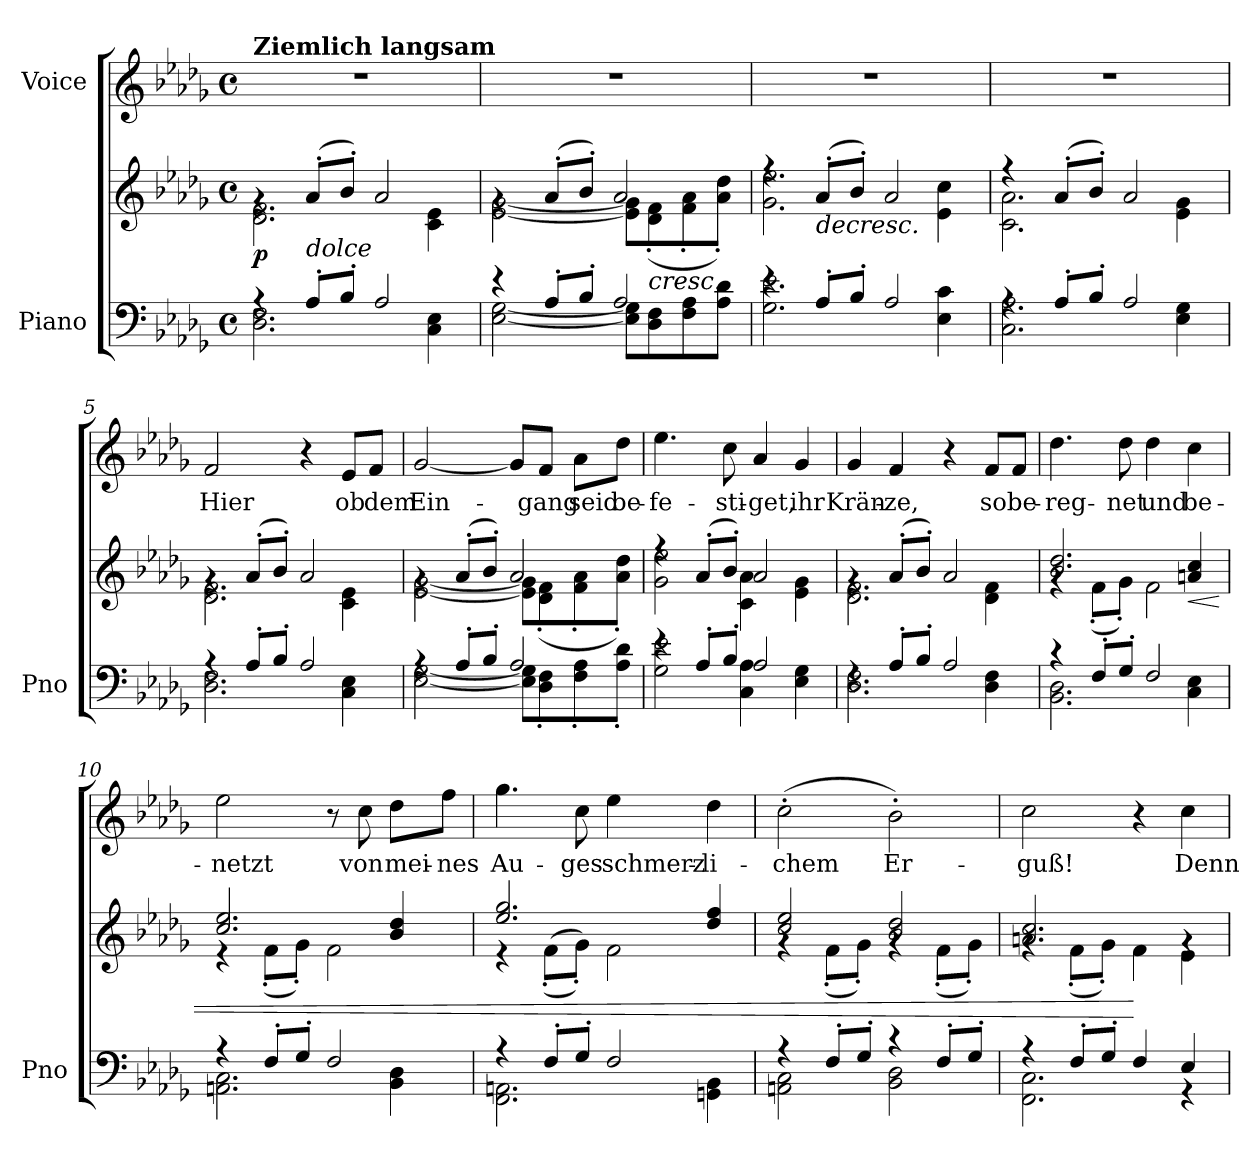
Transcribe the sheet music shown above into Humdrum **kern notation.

**kern	**kern	**dynam	**kern	**text
*part2	*part2	*part2	*part1	*part1
*staff3	*staff2	*staff2/3	*staff1	*staff1
*I"Piano	*	*	*I"Voice	*
*I'Pno	*	*	*	*
*clefF4	*clefG2	*	*clefG2	*
*k[b-e-a-d-g-]	*k[b-e-a-d-g-]	*	*k[b-e-a-d-g-]	*
*M4/4	*M4/4	*	*M4/4	*
*met(c)	*met(c)	*	*met(c)	*
=1	=1	=1	=1	=1
*^	*^	*	*	*
!	!	!	!	!	!LO:TX:a:B:t=Ziemlich langsam	!
!	!	!	!	!LO:DY:b	!	!
4rA	2.D-\ 2.F\	4rg	2.d-\ 2.f\	p	1r	.
!LO:TX:a:i:t=dolce	!	!	!	!	!	!
8A-'/L	.	(>8a-'/L	.	.	.	.
8B-'/J	.	8b-'/J)	.	.	.	.
2A-/	.	2a-/	.	.	.	.
.	4C\ 4E-\	.	4c\ 4e-\	.	.	.
=2	=2	=2	=2	=2	=2	=2
4re	[2E-\ [2G-\	4rg	[2e-\ [2g-\	.	1r	.
8A-'/L	.	(>8a-'/L	.	.	.	.
8B-'/J	.	8b-'/J)	.	.	.	.
2A-/	8E-\] 8G-\]L	2a-/	8e-\] 8g-\]L	.	.	.
!	!	!	!	!LO:HP:b	!	!
.	8D-\ 8F\	.	(>8d-\' 8f\'	<	.	.
.	8F\ 8A-\	.	8f\' 8a-\'	.	.	.
.	8A-\ 8d-\J	.	8a-\' 8dd-\'J)	.	.	.
=3	=3	=3	=3	=3	=3	=3
4re	2.G-\ 2.e-\	4rff	2.g-\ 2.ee-\	.	1r	.
!	!	!	!	!LO:HP:b	!	!
8A-'/L	.	(>8a-'/L	.	>	.	.
8B-'/J	.	8b-'/J)	.	.	.	.
2A-/	.	2a-/	.	.	.	.
.	4E-\ 4c\	.	4e-\ 4cc\	[	.	.
=4	=4	=4	=4	=4	=4	=4
4rA	2.C\ 2.A-\	4r	2.c\ 2.a-\	.	1r	.
8A-'/L	.	(>8a-'/L	.	.	.	.
8B-'/J	.	8b-'/J)	.	.	.	.
2A-/	.	2a-/	.	.	.	.
.	4E-\ 4G-\	.	4e-\ 4g-\	.	.	.
!!LO:LB:g=z
=5	=5	=5	=5	=5	=5	=5
!	!	!	!	!	!	!LO:LY:b
4rA	2.D-\ 2.F\	4rg	2.d-\ 2.f\	.	2f/	Hier
8A-'/L	.	(>8a-'/L	.	.	.	.
8B-'/J	.	8b-'/J)	.	.	.	.
2A-/	.	2a-/	.	.	4r	.
!	!	!	!	!	!	!LO:LY:b
.	4C\ 4E-\	.	4c\ 4e-\	.	8e-/L	ob
!	!	!	!	!	!	!LO:LY:b
.	.	.	.	.	8f/J	dem
=6	=6	=6	=6	=6	=6	=6
!	!	!	!	!	!	!LO:LY:b
4rA	[2E-\ [2G-\	4rg	[2e-\ [2g-\	.	[2g-/	Ein-
8A-'/L	.	(>8a-'/L	.	.	.	.
8B-'/J	.	8b-'/J)	.	.	.	.
2A-/	8E-\] 8G-\]L	2a-/	8e-\] 8g-\]L	.	8g-/L]	.
!	!	!	!	!	!	!LO:LY:b
.	8D-\' 8F\'	.	(>8d-\' 8f\'	.	8f/J	-gang
!	!	!	!	!	!	!LO:LY:b
.	8F\' 8A-\'	.	8f\' 8a-\'	.	8a-\L	seid
!	!	!	!	!	!	!LO:LY:b
.	8A-\' 8d-\'J	.	8a-\' 8dd-\'J)	.	8dd-\J	be-
=7	=7	=7	=7	=7	=7	=7
!	!	!	!	!	!	!LO:LY:b
4re	2G-\ 2e-\	4rff	2g-\ 2ee-\	.	4.ee-\	-fe-
8A-'/L	.	(>8a-'/L	.	.	.	.
!	!	!	!	!	!	!LO:LY:b
8B-'/J	.	8b-'/J)	.	.	8cc\	-sti-
!	!	!	!	!	!	!LO:LY:b
2A-/	4C\ 4A-\	2a-/	4c\ 4a-\	.	4a-/	-get,
!	!	!	!	!	!	!LO:LY:b
.	4E-\ 4G-\	.	4e-\ 4g-\	.	4g-/	ihr
=8	=8	=8	=8	=8	=8	=8
!	!	!	!	!	!	!LO:LY:b
4rF	2.D-\ 2.F\	4rg	2.d-\ 2.f\	.	4g-/	Krän-
!	!	!	!	!	!	!LO:LY:b
8A-'/L	.	(>8a-'/L	.	.	4f/	-ze,
8B-'/J	.	8b-'/J)	.	.	.	.
2A-/	.	2a-/	.	.	4r	.
!	!	!	!	!	!	!LO:LY:b
.	4D-\ 4F\	.	4d-\ 4f\	.	8f/L	so
!	!	!	!	!	!	!LO:LY:b
.	.	.	.	.	8f/J	be-
!!LO:LB:g=z
=9	=9	=9	=9	=9	=9	=9
!	!	!	!	!	!	!LO:LY:b
4r	2.BB-\ 2.D-\	2.b-/ 2.dd-/	4rg	.	4.dd-\	-reg-
8F'/L	.	.	(>8f'\L	.	.	.
!	!	!	!	!	!	!LO:LY:b
8G-'/J	.	.	8g-'\J)	.	8dd-\	-net
!	!	!	!	!	!	!LO:LY:b
2F/	.	.	2f\	.	4dd-\	und
!	!	!	!	!LO:HP:b	!	!LO:LY:b
.	4C\ 4E-\	4an/ 4cc/	.	<	4cc\	be-
=10	=10	=10	=10	=10	=10	=10
!	!	!	!	!	!	!LO:LY:b
4r	2.AAn\ 2.C\	2.cc/ 2.ee-/	4r	.	2ee-\	-netzt
8F'/L	.	.	(>8f'\L	.	.	.
8G-'/J	.	.	8g-'\J)	.	.	.
2F/	.	.	2f\	.	8r	.
!	!	!	!	!	!	!LO:LY:b
.	.	.	.	.	8cc\	von
!	!	!	!	!	!	!LO:LY:b
.	4BB-\ 4D-\	4b-/ 4dd-/	.	.	8dd-\L	mei-
!	!	!	!	!	!	!LO:LY:b
.	.	.	.	.	8ff\J	-nes
*v	*v	*	*	*	*	*
*	*v	*v	*	*	*
.	.	]	.	.
=11	=11	=11	=11	=11
*^	*^	*	*	*
!	!	!	!	!	!	!LO:LY:b
4r	2.FF\ 2.AAn\	2.ee-/ 2.gg-/	4r	.	4.gg-\	Au-
8F'/L	.	.	(>(>8f'\L	.	.	.
!	!	!	!	!	!	!LO:LY:b
8G-'/J	.	.	8g-'\J))	.	8cc\	-ges
!	!	!	!	!	!	!LO:LY:b
2F/	.	.	2f\	.	4ee-\	schmerz-
!	!	!	!	!	!	!LO:LY:b
.	4GGn\ 4BB-\	4dd-/ 4ff/	.	.	4dd-\	-li-
=12	=12	=12	=12	=12	=12	=12
!	!	!	!	!	!	!LO:LY:b
4r	2AAn\ 2C\	2cc/ 2ee-/	4rg	.	(>2cc'\	-chem
8F'/L	.	.	(>8f'\L	.	.	.
8G-'/J	.	.	8g-'\J)	.	.	.
!	!	!	!	!	!	!LO:LY:b
4r	2BB-\ 2D-\	2b-/ 2dd-/	4rg	.	2b-'\)	Er-
8F'/L	.	.	(>8f'\L	.	.	.
8G-'/J	.	.	8g-'\J)	.	.	.
=13	=13	=13	=13	=13	=13	=13
!	!	!	!	!	!	!LO:LY:b
4r	2.FF\ 2.C\	2.an/ 2.cc/	4rg	.	2cc\	-guß!
8F'/L	.	.	(>8f'\L	.	.	.
8G-'/J	.	.	8g-'\J)	.	.	.
4F/	.	.	4f\	[	4r	.
!	!	!	!	!	!	!LO:LY:b
4E-/	4r	4rg	4e-\	.	4cc\	Denn
*v	*v	*	*	*	*	*
*	*v	*v	*	*	*
=	=	=	=	=
*-	*-	*-	*-	*-
